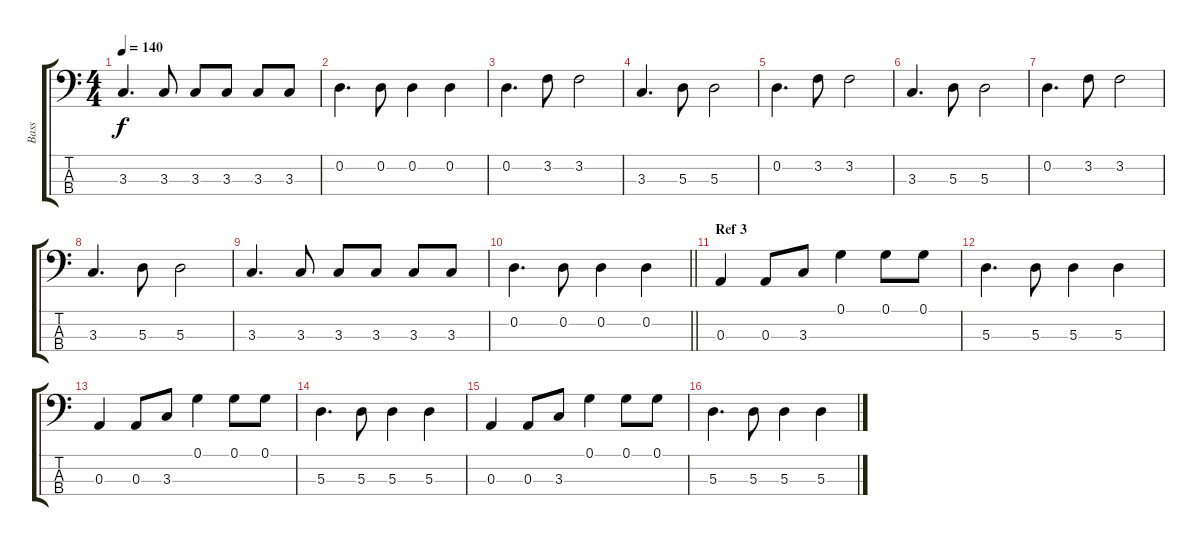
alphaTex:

\track ("Bass" "Bass") {instrument electricbassfinger}
\staff {score tabs}
\tuning (G2 D2 A1 E1) {hide}
\ts (4 4)
\tempo 140
\clef f4
\ks c
3.3.4{d dy f} 3.3.8 3.3.8 3.3.8 3.3.8 3.3.8 |
0.2.4{d} 0.2.8 0.2.4 0.2.4 |
0.2.4{d} 3.2.8 3.2.2 |
3.3.4{d} 5.3.8 5.3.2 |
0.2.4{d} 3.2.8 3.2.2 |
3.3.4{d} 5.3.8 5.3.2 |
0.2.4{d} 3.2.8 3.2.2 |
3.3.4{d} 5.3.8 5.3.2 |
3.3.4{d} 3.3.8 3.3.8 3.3.8 3.3.8 3.3.8 |
\barLineRight lightlight
0.2.4{d} 0.2.8 0.2.4 0.2.4 |
\section ("" "Ref 3")
0.3.4 0.3.8 3.3.8 0.1.4 0.1.8 0.1.8 |
5.3.4{d} 5.3.8 5.3.4 5.3.4 |
0.3.4 0.3.8 3.3.8 0.1.4 0.1.8 0.1.8 |
5.3.4{d} 5.3.8 5.3.4 5.3.4 |
0.3.4 0.3.8 3.3.8 0.1.4 0.1.8 0.1.8 |
5.3.4{d} 5.3.8 5.3.4 5.3.4
